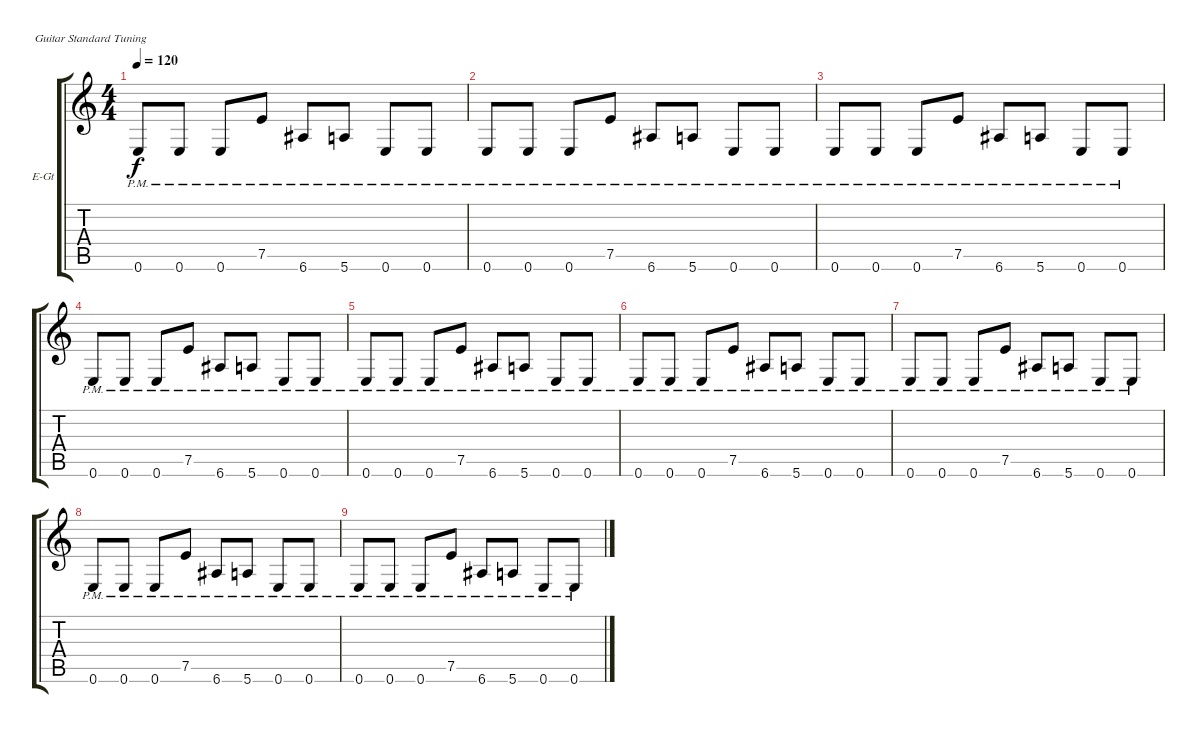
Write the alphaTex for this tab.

\bracketExtendMode groupsimilarinstruments
\firstSystemTrackNameOrientation horizontal
\otherSystemsTrackNameOrientation horizontal
\track ("James Rythm 1" "E-Gt") {instrument distortionguitar}
\staff {score tabs}
\tuning (E4 B3 G3 D3 A2 E2)
\ts (4 4)
\tempo 120
\clef g2
\ks c
0.6{pm}.8{dy f} 0.6{pm}.8 0.6{pm}.8 7.5{pm}.8 6.6{pm}.8 5.6{pm}.8 0.6{pm}.8 0.6{pm}.8 |
0.6{pm}.8 0.6{pm}.8 0.6{pm}.8 7.5{pm}.8 6.6{pm}.8 5.6{pm}.8 0.6{pm}.8 0.6{pm}.8 |
0.6{pm}.8 0.6{pm}.8 0.6{pm}.8 7.5{pm}.8 6.6{pm}.8 5.6{pm}.8 0.6{pm}.8 0.6{pm}.8 |
0.6{pm}.8 0.6{pm}.8 0.6{pm}.8 7.5{pm}.8 6.6{pm}.8 5.6{pm}.8 0.6{pm}.8 0.6{pm}.8 |
0.6{pm}.8 0.6{pm}.8 0.6{pm}.8 7.5{pm}.8 6.6{pm}.8 5.6{pm}.8 0.6{pm}.8 0.6{pm}.8 |
0.6{pm}.8 0.6{pm}.8 0.6{pm}.8 7.5{pm}.8 6.6{pm}.8 5.6{pm}.8 0.6{pm}.8 0.6{pm}.8 |
0.6{pm}.8 0.6{pm}.8 0.6{pm}.8 7.5{pm}.8 6.6{pm}.8 5.6{pm}.8 0.6{pm}.8 0.6{pm}.8 |
0.6{pm}.8 0.6{pm}.8 0.6{pm}.8 7.5{pm}.8 6.6{pm}.8 5.6{pm}.8 0.6{pm}.8 0.6{pm}.8 |
0.6{pm}.8 0.6{pm}.8 0.6{pm}.8 7.5{pm}.8 6.6{pm}.8 5.6{pm}.8 0.6{pm}.8 0.6{pm}.8
